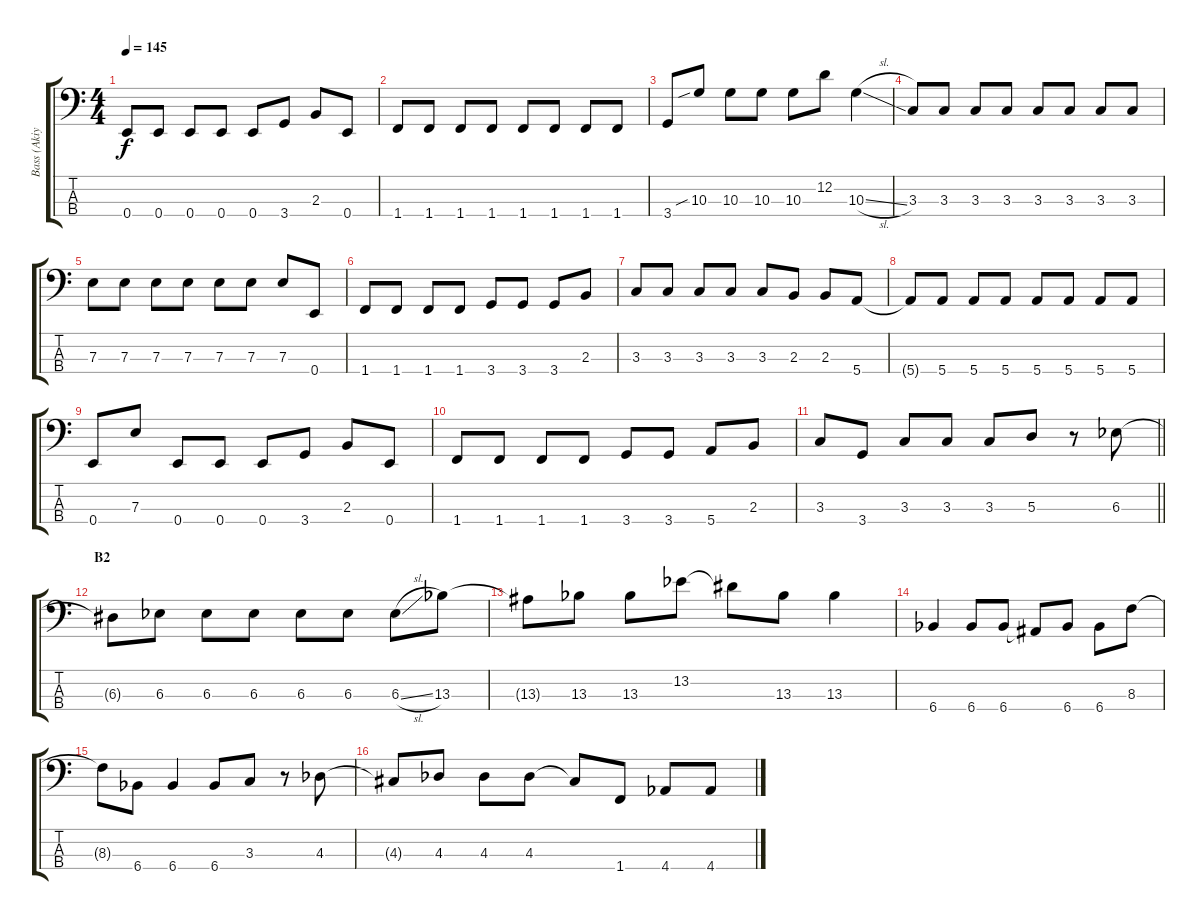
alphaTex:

\track ("Bass (Akiyama Mio)" "Bass (Akiy") {instrument electricbassfinger}
\staff {score tabs}
\tuning (G2 D2 A1 E1) {hide}
\ts (4 4)
\tempo 145
\clef f4
\ks c
0.4.8{dy f} 0.4.8 0.4.8 0.4.8 0.4.8 3.4.8 2.3.8 0.4.8 |
1.4.8 1.4.8 1.4.8 1.4.8 1.4.8 1.4.8 1.4.8 1.4.8 |
3.4.8 10.3{sib}.8 10.3.8 10.3.8 10.3.8 12.2.8 10.3{sl}.4 |
3.3.8 3.3.8 3.3.8 3.3.8 3.3.8 3.3.8 3.3.8 3.3.8 |
7.3.8 7.3.8 7.3.8 7.3.8 7.3.8 7.3.8 7.3.8 0.4.8 |
1.4.8 1.4.8 1.4.8 1.4.8 3.4.8 3.4.8 3.4.8 2.3.8 |
3.3.8 3.3.8 3.3.8 3.3.8 3.3.8 2.3.8 2.3.8 5.4.8 |
5.4{t}.8 5.4.8 5.4.8 5.4.8 5.4.8 5.4.8 5.4.8 5.4.8 |
0.4.8 7.3.8 0.4.8 0.4.8 0.4.8 3.4.8 2.3.8 0.4.8 |
1.4.8 1.4.8 1.4.8 1.4.8 3.4.8 3.4.8 5.4.8 2.3.8 |
\barLineRight lightlight
3.3.8 3.4.8 3.3.8 3.3.8 3.3.8 5.3.8 r.8 6.3{acc b}.8 |
\section ("" "B2")
6.3{t}.8 6.3{acc b}.8 6.3{acc b}.8 6.3{acc b}.8 6.3{acc b}.8 6.3{acc b}.8 6.3{sl acc b}.8 13.3{acc b}.8 |
13.3{t}.8 13.3{acc b}.8 13.3{acc b}.8 13.2{acc b}.8 13.2{t}.8 13.3{acc b}.8 13.3{acc b}.4 |
6.4{acc b}.4 6.4{acc b}.8 6.4{acc b}.8 6.4{t}.8 6.4{acc b}.8 6.4{acc b}.8 8.3.8 |
8.3{t}.8 6.4{acc b}.8 6.4{acc b}.4 6.4{acc b}.8 3.3.8 r.8 4.3{acc b}.8 |
4.3{t}.8 4.3{acc b}.8 4.3{acc b}.8 4.3{acc b}.8 4.3{t}.8 1.4.8 4.4{acc b}.8 4.4{acc b}.8
